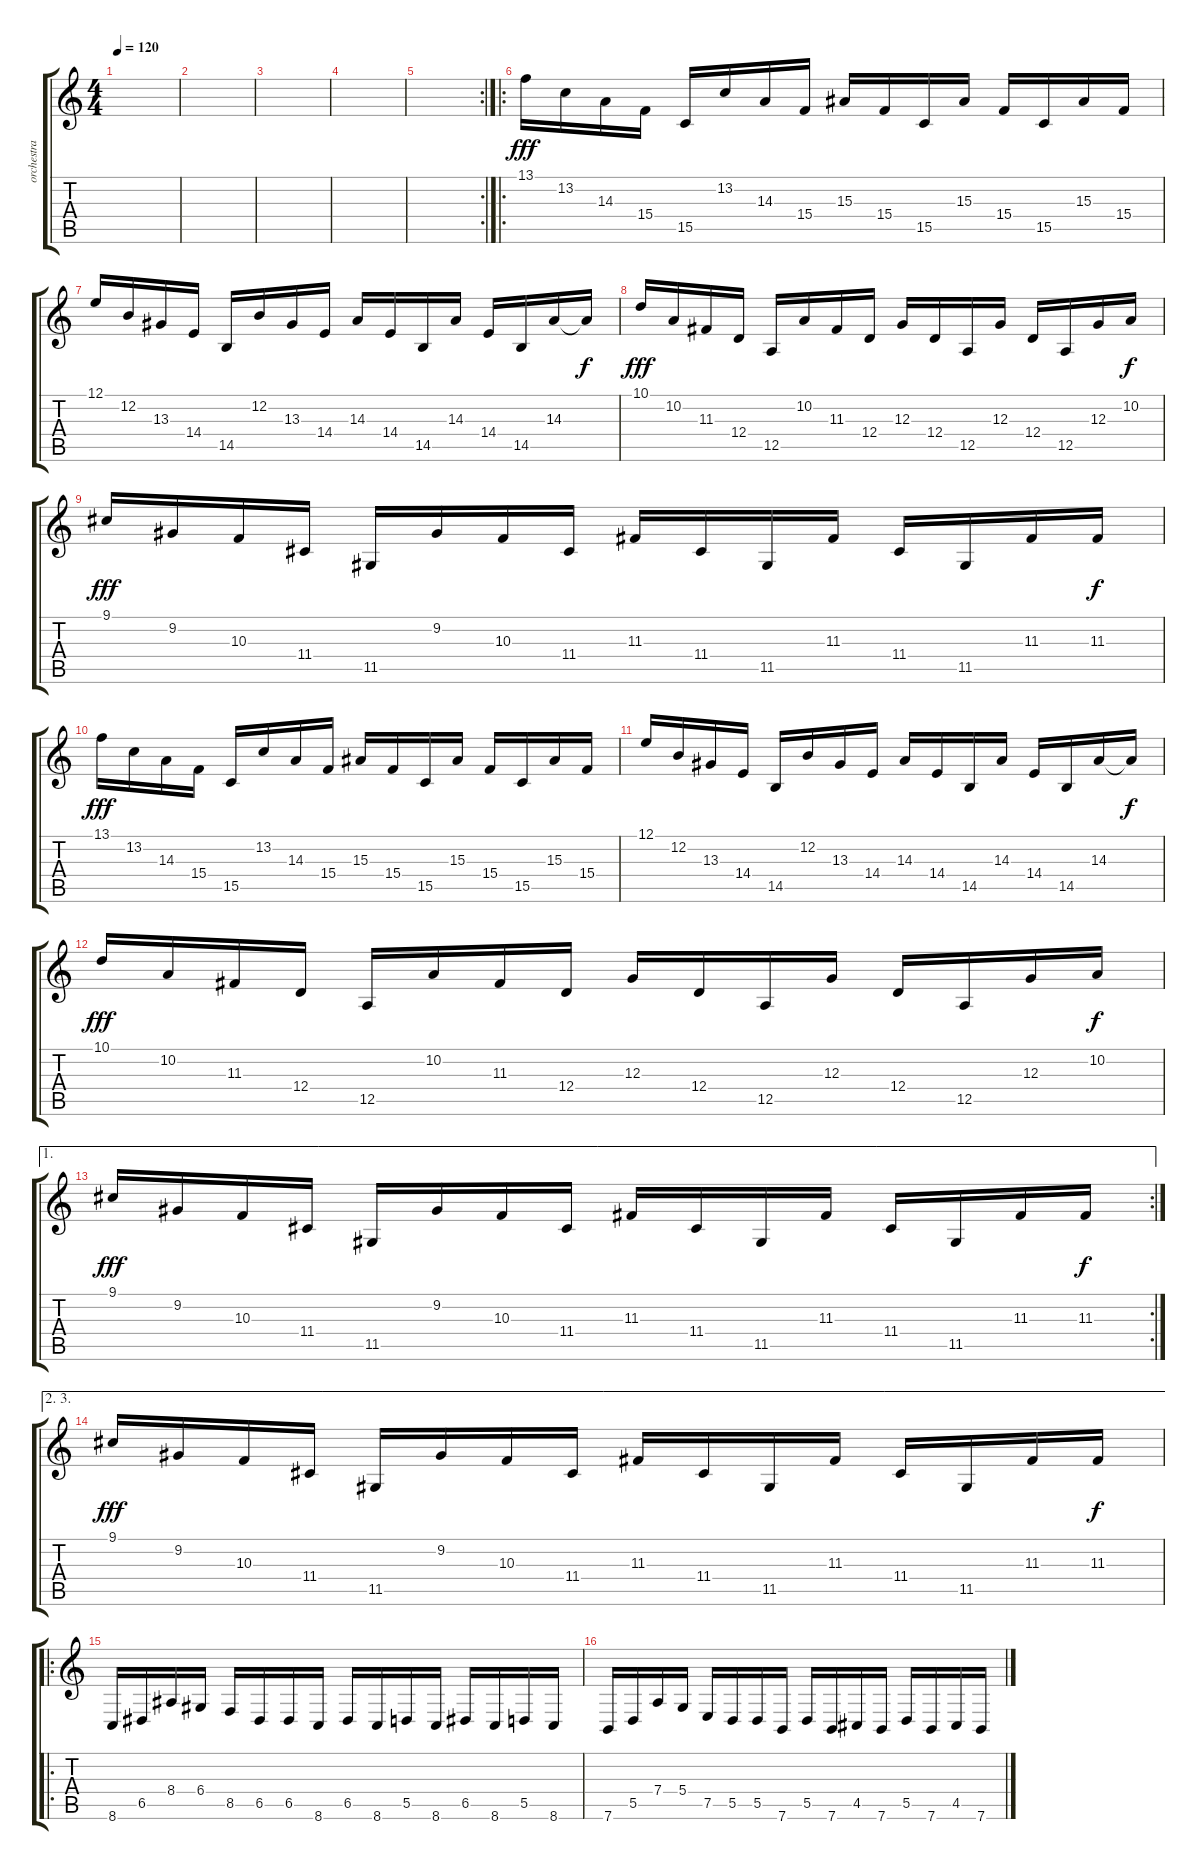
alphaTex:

\track ("orchestra" "orchestra") {instrument stringensemble1}
\staff {score tabs}
\tuning (E4 B3 G3 D3 A2 E2) {hide}
\ts (4 4)
\tempo 120
\clef g2
\ks c
|
|
|
|
\rc 2
|
\ro
13.1.16{dy fff volume 8 instrument tuba} 13.2.16 14.3.16 15.4.16 15.5.16 13.2.16 14.3.16 15.4.16 15.3.16 15.4.16 15.5.16 15.3.16 15.4.16 15.5.16 15.3.16 15.4.16 |
12.1.16 12.2.16 13.3.16 14.4.16 14.5.16 12.2.16 13.3.16 14.4.16 14.3.16 14.4.16 14.5.16 14.3.16 14.4.16 14.5.16 14.3.16 14.3{t}.16{dy f} |
10.1.16{dy fff} 10.2.16 11.3.16 12.4.16 12.5.16 10.2.16 11.3.16 12.4.16 12.3.16 12.4.16 12.5.16 12.3.16 12.4.16 12.5.16 12.3.16 10.2.16{dy f} |
9.1.16{dy fff} 9.2.16 10.3.16 11.4.16 11.5.16 9.2.16 10.3.16 11.4.16 11.3.16 11.4.16 11.5.16 11.3.16 11.4.16 11.5.16 11.3.16 11.3.16{dy f} |
13.1.16{dy fff} 13.2.16 14.3.16 15.4.16 15.5.16 13.2.16 14.3.16 15.4.16 15.3.16 15.4.16 15.5.16 15.3.16 15.4.16 15.5.16 15.3.16 15.4.16 |
12.1.16 12.2.16 13.3.16 14.4.16 14.5.16 12.2.16 13.3.16 14.4.16 14.3.16 14.4.16 14.5.16 14.3.16 14.4.16 14.5.16 14.3.16 14.3{t}.16{dy f} |
10.1.16{dy fff} 10.2.16 11.3.16 12.4.16 12.5.16 10.2.16 11.3.16 12.4.16 12.3.16 12.4.16 12.5.16 12.3.16 12.4.16 12.5.16 12.3.16 10.2.16{dy f} |
\ae 1
\rc 2
9.1.16{dy fff} 9.2.16 10.3.16 11.4.16 11.5.16 9.2.16 10.3.16 11.4.16 11.3.16 11.4.16 11.5.16 11.3.16 11.4.16 11.5.16 11.3.16 11.3.16{dy f} |
\ae (2 3)
9.1.16{dy fff} 9.2.16 10.3.16 11.4.16 11.5.16 9.2.16 10.3.16 11.4.16 11.3.16 11.4.16 11.5.16 11.3.16 11.4.16 11.5.16 11.3.16 11.3.16{dy f} |
\ro
8.6.16 6.5.16 8.4.16 6.4.16 8.5.16 6.5.16 6.5.16 8.6.16 6.5.16 8.6.16 5.5.16 8.6.16 6.5.16 8.6.16 5.5.16 8.6.16 |
7.6.16 5.5.16 7.4.16 5.4.16 7.5.16 5.5.16 5.5.16 7.6.16 5.5.16 7.6.16 4.5.16 7.6.16 5.5.16 7.6.16 4.5.16 7.6.16
